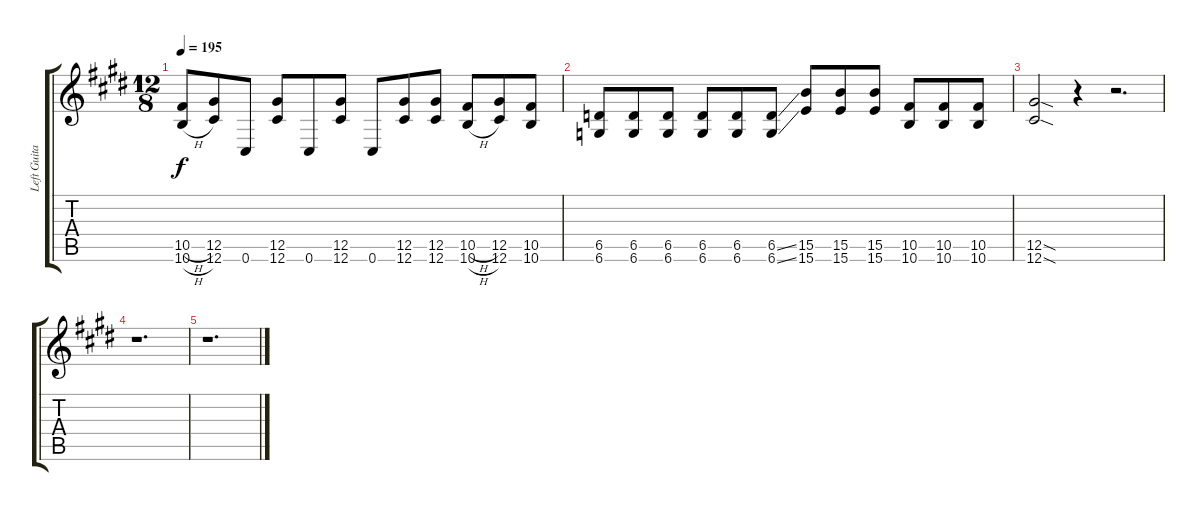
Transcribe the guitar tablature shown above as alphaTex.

\track ("Left Guitar" "Left Guita") {instrument distortionguitar}
\staff {score tabs}
\tuning (Eb4 Bb3 Gb3 Db3 Ab2 Db2) {hide}
\ts (12 8)
\tempo 195
\clef g2
\ks e
(10.5{h} 10.6{h}).8{dy f} (12.5 12.6).8 0.6.8 (12.5 12.6).8 0.6.8 (12.5 12.6).8 0.6.8 (12.5 12.6).8 (12.5 12.6).8 (10.5{h} 10.6{h}).8 (12.5 12.6).8 (10.5 10.6).8 |
(6.5 6.6).8 (6.5 6.6).8 (6.5 6.6).8 (6.5 6.6).8 (6.5 6.6).8 (6.5{ss} 6.6{ss}).8 (15.5 15.6).8 (15.5 15.6).8 (15.5 15.6).8 (10.5 10.6).8 (10.5 10.6).8 (10.5 10.6).8 |
(12.5{sod} 12.6{sod}).2 r.4 r.2{d} |
r.1{d} |
r.1{d}
